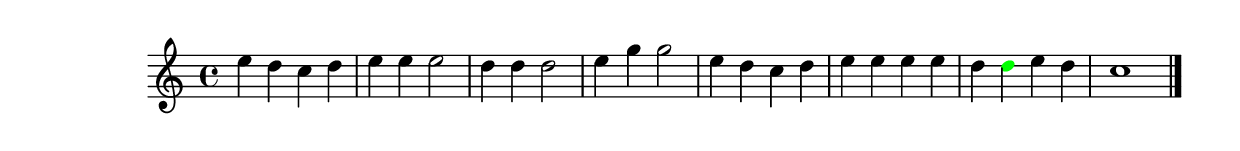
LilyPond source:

\version "2.18.2"
\language "english"

\header {
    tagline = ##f
}

\layout {}

\paper {}

\score {
    \new Score
    <<
        \new Staff
        {
            {   % measure
                \time 4/4
                \tweak color #black
                e''4
                \tweak color #black
                d''4
                \tweak color #black
                c''4
                \tweak color #black
                d''4
            }   % measure
            {   % measure
                \tweak color #black
                e''4
                \tweak color #black
                e''4
                \tweak color #black
                e''2
            }   % measure
            {   % measure
                \tweak color #black
                d''4
                \tweak color #black
                d''4
                \tweak color #black
                d''2
            }   % measure
            {   % measure
                \tweak color #black
                e''4
                \tweak color #black
                g''4
                \tweak color #black
                g''2
            }   % measure
            {   % measure
                \tweak color #black
                e''4
                \tweak color #black
                d''4
                \tweak color #black
                c''4
                \tweak color #black
                d''4
            }   % measure
            {   % measure
                \tweak color #black
                e''4
                \tweak color #black
                e''4
                \tweak color #black
                e''4
                \tweak color #black
                e''4
            }   % measure
            {   % measure
                \tweak color #black
                d''4
                \tweak color #green
                d''4
                e''4
                d''4
            }   % measure
            {   % measure
                c''1
                \bar "|." %! SCORE1
            }   % measure
        }
    >>
}